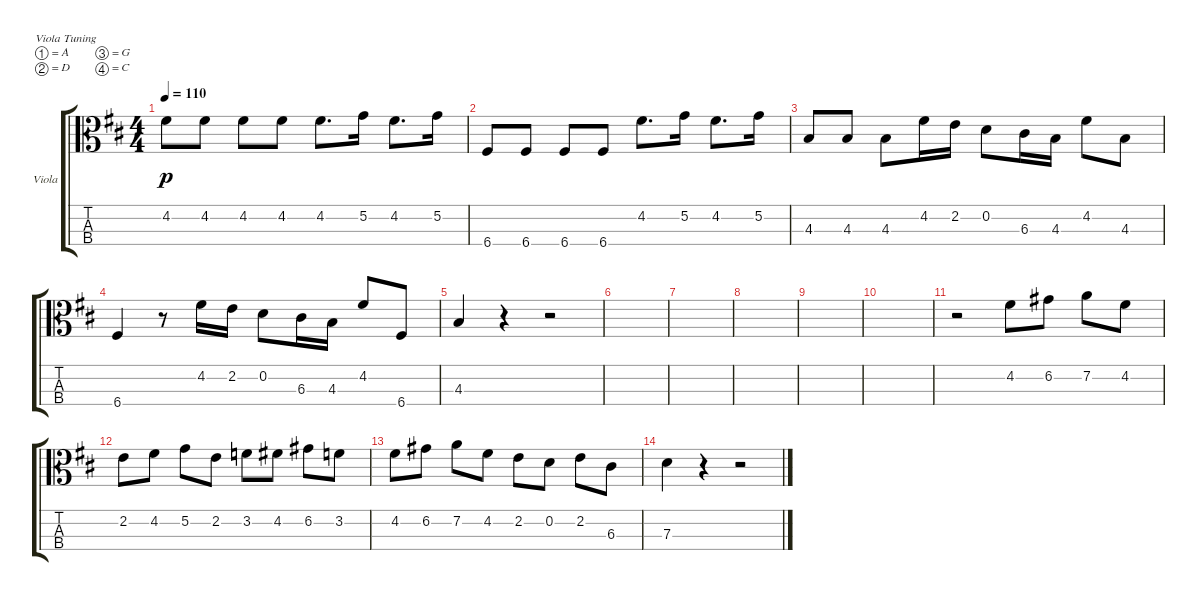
\defaultSystemsLayout 4
\bracketExtendMode groupsimilarinstruments
\firstSystemTrackNameOrientation horizontal
\otherSystemsTrackNameOrientation horizontal
\track ("Viola" "Viola") {instrument viola}
\staff {score tabs}
\tuning (A4 D4 G3 C3)
\ts (4 4)
\tempo 110
\clef c3
\scale
0.333333
\ks d
4.2.8{dy p} 4.2.8 4.2.8 4.2.8 4.2.8{d} 5.2.16 4.2.8{d} 5.2.16 |
\scale
0.333333 6.4.8 6.4.8 6.4.8 6.4.8 4.2.8{d} 5.2.16 4.2.8{d} 5.2.16 |
\scale
0.333333 4.3.8 4.3.8 4.3.8 4.2.16 2.2.16 0.2.8 6.3.16 4.3.16 4.2.8 4.3.8 |
\scale
0.333333 6.4.4 r.8 4.2.16 2.2.16 0.2.8 6.3.16 4.3.16 4.2.8 6.4.8 |
\scale
0.333333 4.3.4 r.4 r.2 |
\scale
0.333333 |
\scale
0.333333 |
\scale
0.333333 |
\scale
0.333333 |
\scale
0.333333 |
\scale
0.333333 r.2 4.2.8 6.2.8 7.2.8 4.2.8 |
\scale
0.333333 2.2.8 4.2.8 5.2.8 2.2.8 3.2.8 4.2.8 6.2.8 3.2.8 |
\scale
0.333333 4.2.8 6.2.8 7.2.8 4.2.8 2.2.8 0.2.8 2.2.8 6.3.8 |
\scale
0.333333 7.3.4 r.4 r.2 |
\scale
0.333333 |
\scale
0.333333
